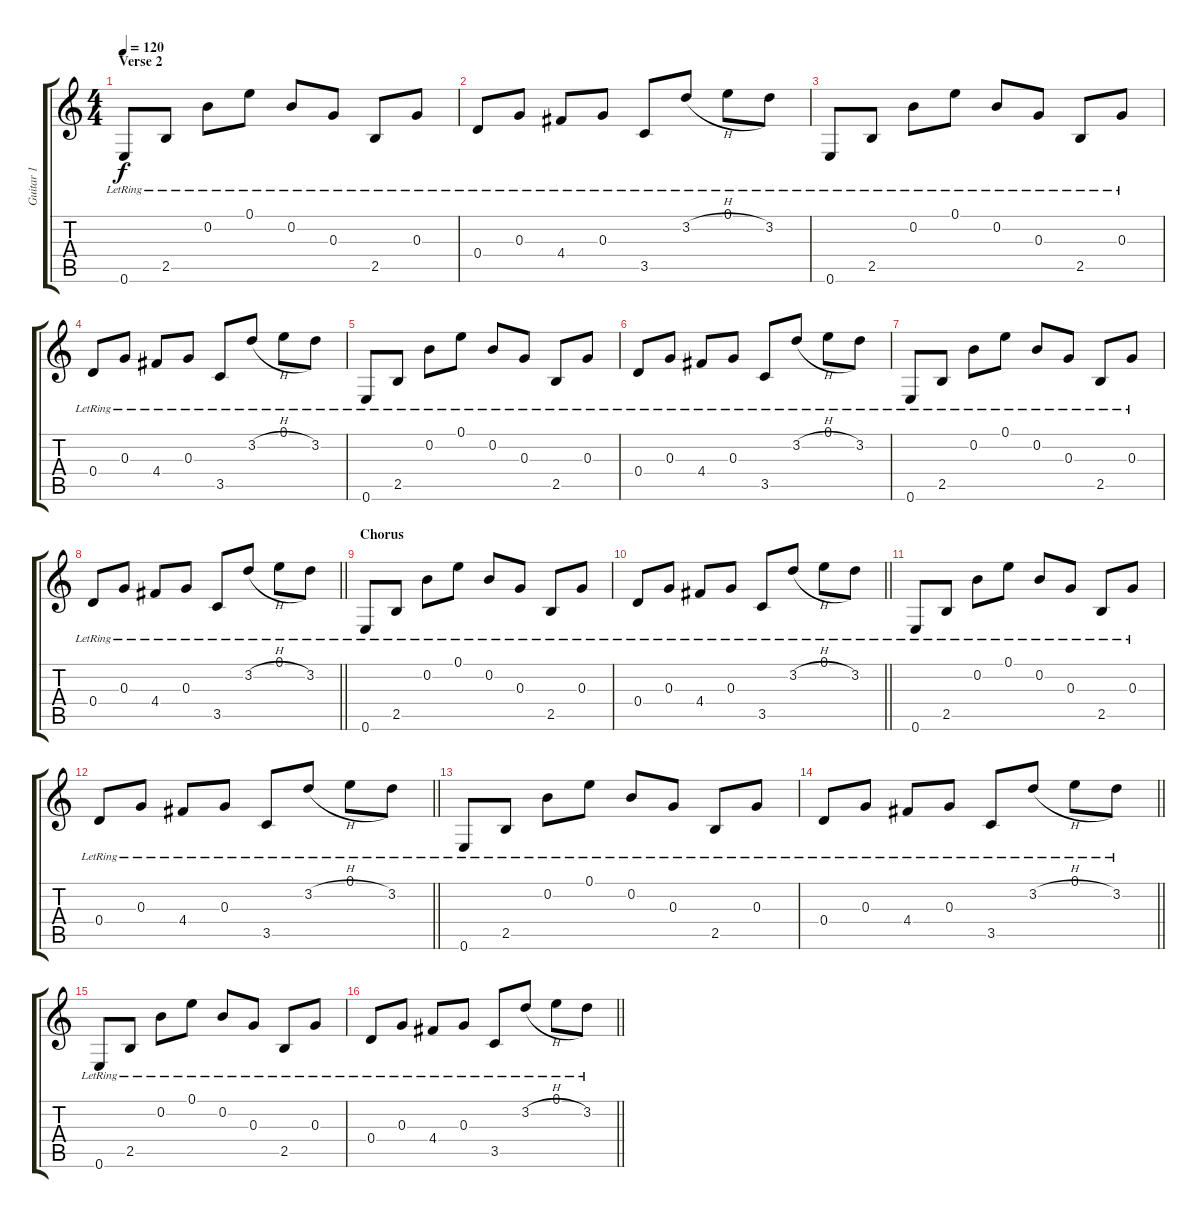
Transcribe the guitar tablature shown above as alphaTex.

\track ("Guitar 1" "Guitar 1") {instrument electricguitarclean}
\staff {score tabs}
\tuning (E4 B3 G3 D3 A2 E2) {hide}
\ts (4 4)
\section ("" "Verse 2")
\tempo 120
\clef g2
\ks c
0.6{lr}.8{dy f} 2.5{lr}.8 0.2{lr}.8 0.1{lr}.8 0.2{lr}.8 0.3{lr}.8 2.5{lr}.8 0.3{lr}.8 |
0.4{lr}.8 0.3{lr}.8 4.4{lr}.8 0.3{lr}.8 3.5{lr}.8 3.2{h lr}.8 0.1{lr}.8 3.2{lr}.8 |
0.6{lr}.8 2.5{lr}.8 0.2{lr}.8 0.1{lr}.8 0.2{lr}.8 0.3{lr}.8 2.5{lr}.8 0.3{lr}.8 |
0.4{lr}.8 0.3{lr}.8 4.4{lr}.8 0.3{lr}.8 3.5{lr}.8 3.2{h lr}.8 0.1{lr}.8 3.2{lr}.8 |
0.6{lr}.8 2.5{lr}.8 0.2{lr}.8 0.1{lr}.8 0.2{lr}.8 0.3{lr}.8 2.5{lr}.8 0.3{lr}.8 |
0.4{lr}.8 0.3{lr}.8 4.4{lr}.8 0.3{lr}.8 3.5{lr}.8 3.2{h lr}.8 0.1{lr}.8 3.2{lr}.8 |
0.6{lr}.8 2.5{lr}.8 0.2{lr}.8 0.1{lr}.8 0.2{lr}.8 0.3{lr}.8 2.5{lr}.8 0.3{lr}.8 |
\barLineRight lightlight
0.4{lr}.8 0.3{lr}.8 4.4{lr}.8 0.3{lr}.8 3.5{lr}.8 3.2{h lr}.8 0.1{lr}.8 3.2{lr}.8 |
\section ("" "Chorus")
0.6{lr}.8 2.5{lr}.8 0.2{lr}.8 0.1{lr}.8 0.2{lr}.8 0.3{lr}.8 2.5{lr}.8 0.3{lr}.8 |
\barLineRight lightlight
0.4{lr}.8 0.3{lr}.8 4.4{lr}.8 0.3{lr}.8 3.5{lr}.8 3.2{h lr}.8 0.1{lr}.8 3.2{lr}.8 |
0.6{lr}.8 2.5{lr}.8 0.2{lr}.8 0.1{lr}.8 0.2{lr}.8 0.3{lr}.8 2.5{lr}.8 0.3{lr}.8 |
\barLineRight lightlight
0.4{lr}.8 0.3{lr}.8 4.4{lr}.8 0.3{lr}.8 3.5{lr}.8 3.2{h lr}.8 0.1{lr}.8 3.2{lr}.8 |
0.6{lr}.8 2.5{lr}.8 0.2{lr}.8 0.1{lr}.8 0.2{lr}.8 0.3{lr}.8 2.5{lr}.8 0.3{lr}.8 |
\barLineRight lightlight
0.4{lr}.8 0.3{lr}.8 4.4{lr}.8 0.3{lr}.8 3.5{lr}.8 3.2{h lr}.8 0.1{lr}.8 3.2{lr}.8 |
0.6{lr}.8 2.5{lr}.8 0.2{lr}.8 0.1{lr}.8 0.2{lr}.8 0.3{lr}.8 2.5{lr}.8 0.3{lr}.8 |
\barLineRight lightlight
0.4{lr}.8 0.3{lr}.8 4.4{lr}.8 0.3{lr}.8 3.5{lr}.8 3.2{h lr}.8 0.1{lr}.8 3.2{lr}.8
